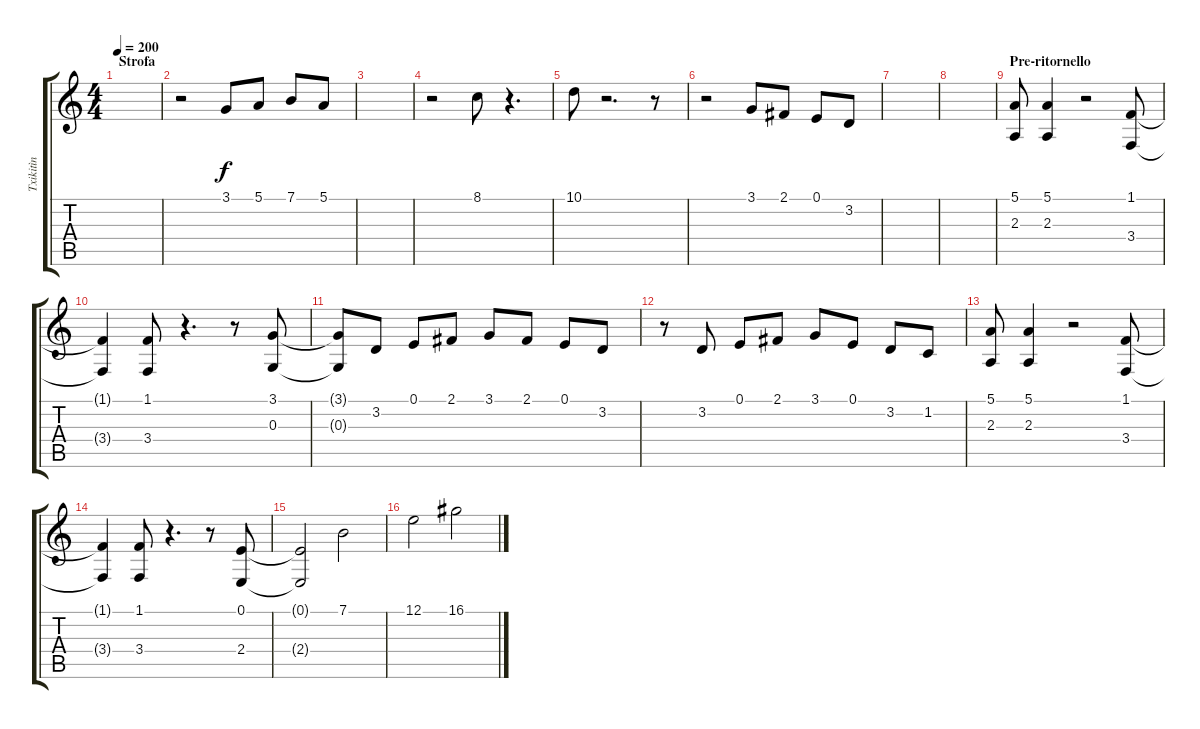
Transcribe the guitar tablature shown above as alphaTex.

\track ("Txikitìn" "Txikitìn") {instrument trumpet}
\staff {score tabs}
\tuning (E4 B3 G3 D3 A2 E2) {hide}
\ts (4 4)
\section ("" "Strofa")
\tempo 200
\clef g2
\ks c
|
r.2 3.1.8 5.1.8 7.1.8 5.1.8 |
|
r.2 8.1.8 r.4{d} |
10.1.8 r.2{d} r.8 |
r.2 3.1.8 2.1.8 0.1.8 3.2.8 |
|
|
\section ("" "Pre-ritornello")
(5.1 2.3).8 (5.1 2.3).4 r.2 (1.1 3.4).8 |
(1.1{t} 3.4{t}).4 (1.1 3.4).8 r.4{d} r.8 (3.1 0.3).8 |
(3.1{t} 0.3{t}).8 3.2.8 0.1.8 2.1.8 3.1.8 2.1.8 0.1.8 3.2.8 |
r.8 3.2.8 0.1.8 2.1.8 3.1.8 0.1.8 3.2.8 1.2.8 |
(5.1 2.3).8 (5.1 2.3).4 r.2 (1.1 3.4).8 |
(1.1{t} 3.4{t}).4 (1.1 3.4).8 r.4{d} r.8 (0.1 2.4).8 |
(0.1{t} 2.4{t}).2 7.1.2 |
12.1.2 16.1.2
